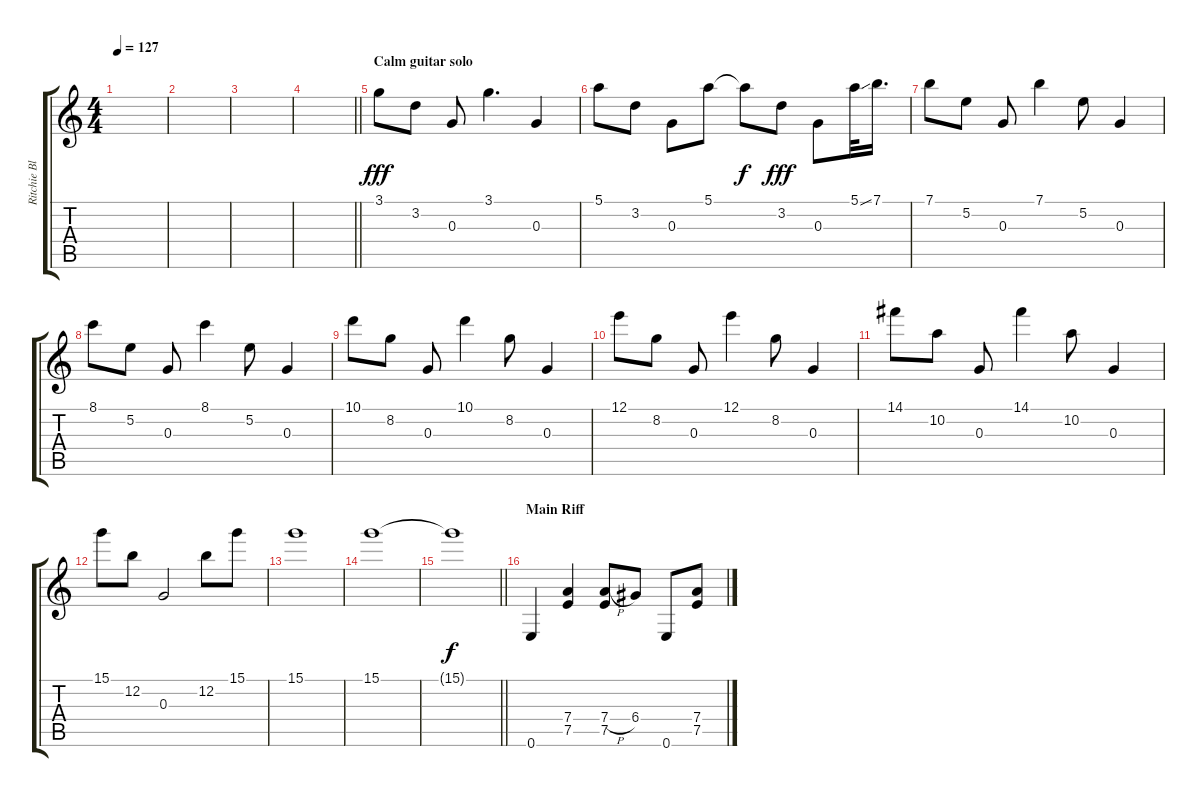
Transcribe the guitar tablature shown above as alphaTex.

\track ("Ritchie Blackmore" "Ritchie Bl") {instrument overdrivenguitar}
\staff {score tabs}
\tuning (E4 B3 G3 D3 A2 E2) {hide}
\ts (4 4)
\tempo 127
\clef g2
\ks c
|
|
|
\barLineRight lightlight
|
\section ("" "Calm guitar solo")
3.1.8{dy fff volume 16 instrument electricguitarclean} 3.2.8 0.3.8 3.1.4{d} 0.3.4 |
5.1.8 3.2.8 0.3.8 5.1.8 5.1{t}.8{dy f} 3.2.8{dy fff} 0.3.8 5.1{ss}.32 7.1.16{d} |
7.1.8 5.2.8 0.3.8 7.1.4 5.2.8 0.3.4 |
8.1.8 5.2.8 0.3.8 8.1.4 5.2.8 0.3.4 |
10.1.8 8.2.8 0.3.8 10.1.4 8.2.8 0.3.4 |
12.1.8 8.2.8 0.3.8 12.1.4 8.2.8 0.3.4 |
14.1.8 10.2.8 0.3.8 14.1.4 10.2.8 0.3.4 |
15.1.8 12.2.8 0.3.2 12.2.8 15.1.8 |
15.1.1 |
15.1.1 |
\barLineRight lightlight
15.1{t}.1{dy f} |
\section ("" "Main Riff")
0.6.4{volume 13 instrument overdrivenguitar} (7.4 7.5).4 (7.4{h} 7.5).8 6.4.8 0.6.8 (7.4 7.5).8
